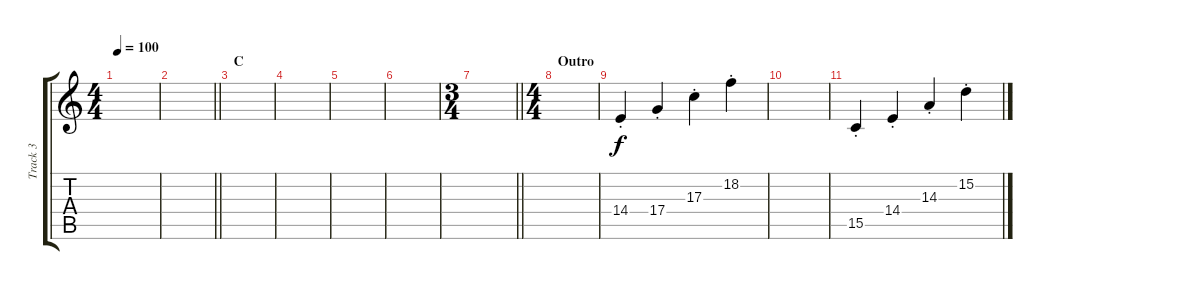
\track ("Track 3" "Track 3") {instrument pizzicatostrings}
\staff {score tabs}
\tuning (E4 B3 G3 D3 A2 E2) {hide}
\ts (4 4)
\tempo 100
\clef g2
\ks c
|
\barLineRight lightlight
|
\section ("" "C")
|
|
|
|
\ts (3 4)
\barLineRight lightlight
|
\ts (4 4)
\section ("" "Outro")
|
14.4{st}.4 17.4{st}.4 17.3{st}.4 18.2{st}.4 |
|
15.5{st}.4 14.4{st}.4 14.3{st}.4 15.2{st}.4
